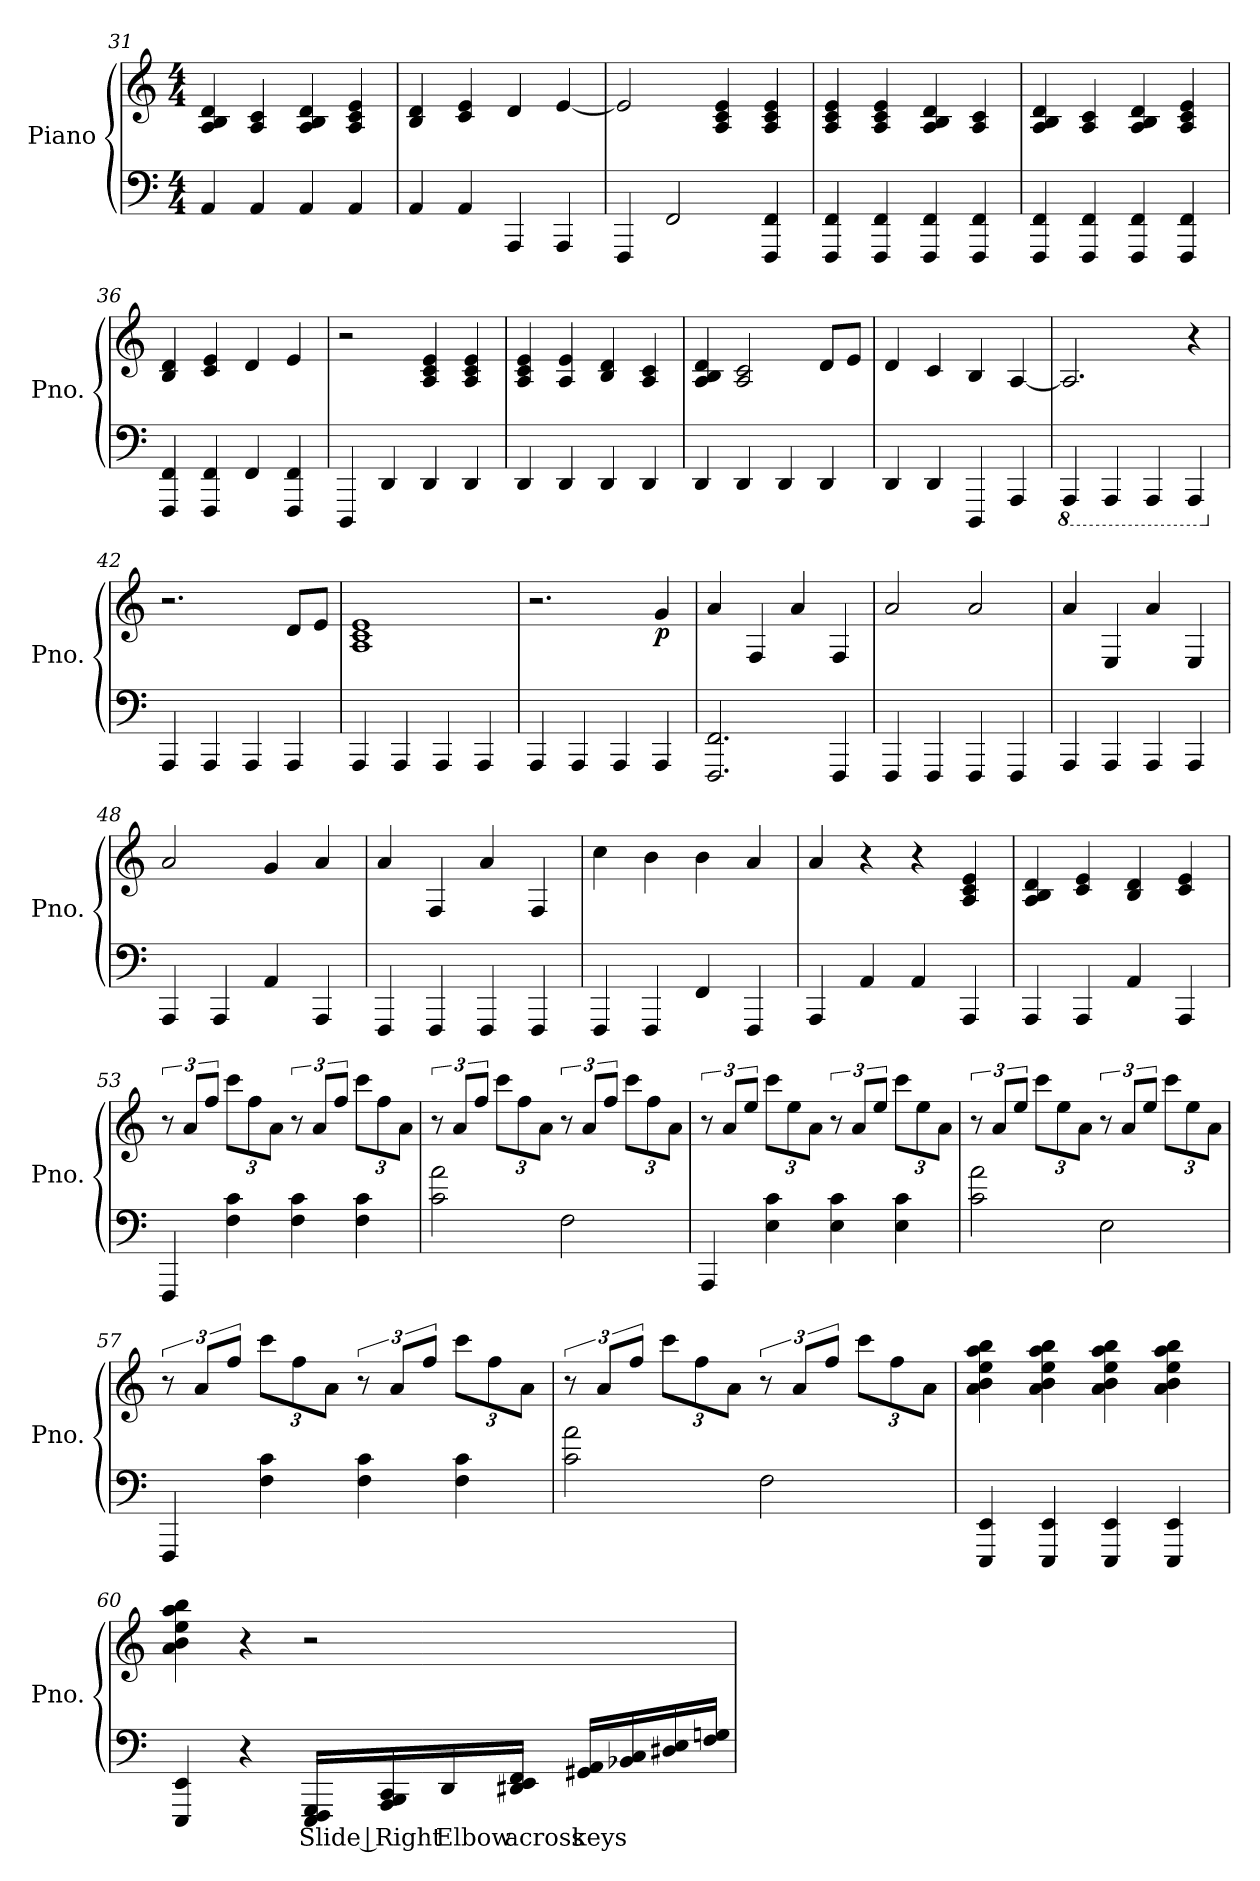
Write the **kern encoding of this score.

**kern	**text	**kern	**dynam
*part1	*part1	*part1	*part1
*staff2	*staff2	*staff1	*staff1/2
*I"Piano	*	*	*
*I'Pno.	*	*	*
*clefF4	*	*clefG2	*
*k[]	*	*k[]	*
*C:	*	*C:	*
*M4/4	*	*M4/4	*
=31	=31	=31	=31
4AA/	.	4A/ 4B/ 4d/	.
4AA/	.	4A/ 4c/	.
4AA/	.	4A/ 4B/ 4d/	.
4AA/	.	4A/ 4c/ 4e/	.
!!LO:LB:g=z
=32	=32	=32	=32
4AA/	.	4B/ 4d/	.
4AA/	.	4c/ 4e/	.
4AAA/	.	4d/	.
4AAA/	.	[4e/	.
=33	=33	=33	=33
4FFF/	.	2e/]	.
2FF/	.	.	.
.	.	4A/ 4c/ 4e/	.
4FFF/ 4FF/	.	4A/ 4c/ 4e/	.
=34	=34	=34	=34
4FFF/ 4FF/	.	4A/ 4c/ 4e/	.
4FFF/ 4FF/	.	4A/ 4c/ 4e/	.
4FFF/ 4FF/	.	4A/ 4B/ 4d/	.
4FFF/ 4FF/	.	4A/ 4c/	.
=35	=35	=35	=35
4FFF/ 4FF/	.	4A/ 4B/ 4d/	.
4FFF/ 4FF/	.	4A/ 4c/	.
4FFF/ 4FF/	.	4A/ 4B/ 4d/	.
4FFF/ 4FF/	.	4A/ 4c/ 4e/	.
=36	=36	=36	=36
4FFF/ 4FF/	.	4B/ 4d/	.
4FFF/ 4FF/	.	4c/ 4e/	.
4FF/	.	4d/	.
4FFF/ 4FF/	.	4e/	.
=37	=37	=37	=37
4DDD/	.	2r	.
4DD/	.	.	.
4DD/	.	4A/ 4c/ 4e/	.
4DD/	.	4A/ 4c/ 4e/	.
=38	=38	=38	=38
4DD/	.	4A/ 4c/ 4e/	.
4DD/	.	4A/ 4e/	.
4DD/	.	4B/ 4d/	.
4DD/	.	4A/ 4c/	.
=39	=39	=39	=39
4DD/	.	4A/ 4B/ 4d/	.
4DD/	.	2A/ 2c/	.
4DD/	.	.	.
4DD/	.	8d/L	.
.	.	8e/J	.
!!LO:LB:g=z
=40	=40	=40	=40
4DD/	.	4d/	.
4DD/	.	4c/	.
4DDD/	.	4B/	.
4AAA/	.	[4A/	.
=41	=41	=41	=41
*8ba	*	*	*
4AAAA/	.	2.A/]	.
4AAAA/	.	.	.
4AAAA/	.	.	.
4AAAA/	.	4r	.
=42	=42	=42	=42
*X8ba	*	*	*
4AAA/	.	2.r	.
4AAA/	.	.	.
4AAA/	.	.	.
4AAA/	.	8d/L	.
.	.	8e/J	.
=43	=43	=43	=43
4AAA/	.	1A 1c 1e	.
4AAA/	.	.	.
4AAA/	.	.	.
4AAA/	.	.	.
=44	=44	=44	=44
4AAA/	.	2.r	.
4AAA/	.	.	.
4AAA/	.	.	.
!	!	!	!LO:DY:b
4AAA/	.	4g/	p
=45	=45	=45	=45
2.FFF/ 2.FF/	.	4a/	.
.	.	4F/	.
.	.	4a/	.
4FFF/	.	4F/	.
=46	=46	=46	=46
4FFF/	.	2a/	.
4FFF/	.	.	.
4FFF/	.	2a/	.
4FFF/	.	.	.
=47	=47	=47	=47
4AAA/	.	4a/	.
4AAA/	.	4E/	.
4AAA/	.	4a/	.
4AAA/	.	4E/	.
!!LO:LB:g=z
=48	=48	=48	=48
4AAA/	.	2a/	.
4AAA/	.	.	.
4AA/	.	4g/	.
4AAA/	.	4a/	.
=49	=49	=49	=49
4FFF/	.	4a/	.
4FFF/	.	4F/	.
4FFF/	.	4a/	.
4FFF/	.	4F/	.
=50	=50	=50	=50
4FFF/	.	4cc\	.
4FFF/	.	4b\	.
4FF/	.	4b\	.
4FFF/	.	4a/	.
=51	=51	=51	=51
4AAA/	.	4a/	.
4AA/	.	4r	.
4AA/	.	4r	.
4AAA/	.	4A/ 4c/ 4e/	.
=52	=52	=52	=52
4AAA/	.	4A/ 4B/ 4d/	.
4AAA/	.	4c/ 4e/	.
4AA/	.	4B/ 4d/	.
4AAA/	.	4c/ 4e/	.
=53	=53	=53	=53
4FFF/	.	12r	.
.	.	12a/L	.
.	.	12ff/J	.
*	*	*Xbrackettup	*
4F\ 4c\	.	12ccc\L	.
.	.	12ff\	.
.	.	12a\J	.
*	*	*brackettup	*
4F\ 4c\	.	12r	.
.	.	12a/L	.
.	.	12ff/J	.
*	*	*Xbrackettup	*
4F\ 4c\	.	12ccc\L	.
.	.	12ff\	.
.	.	12a\J	.
!!LO:PB:g=z
=54	=54	=54	=54
*	*	*brackettup	*
2c\ 2a\	.	12r	.
.	.	12a/L	.
.	.	12ff/J	.
*	*	*Xbrackettup	*
.	.	12ccc\L	.
.	.	12ff\	.
.	.	12a\J	.
*	*	*brackettup	*
2F\	.	12r	.
.	.	12a/L	.
.	.	12ff/J	.
*	*	*Xbrackettup	*
.	.	12ccc\L	.
.	.	12ff\	.
.	.	12a\J	.
=55	=55	=55	=55
*	*	*brackettup	*
4AAA/	.	12r	.
.	.	12a/L	.
.	.	12ee/J	.
*	*	*Xbrackettup	*
4E\ 4c\	.	12ccc\L	.
.	.	12ee\	.
.	.	12a\J	.
*	*	*brackettup	*
4E\ 4c\	.	12r	.
.	.	12a/L	.
.	.	12ee/J	.
*	*	*Xbrackettup	*
4E\ 4c\	.	12ccc\L	.
.	.	12ee\	.
.	.	12a\J	.
=56	=56	=56	=56
*	*	*brackettup	*
2c\ 2a\	.	12r	.
.	.	12a/L	.
.	.	12ee/J	.
*	*	*Xbrackettup	*
.	.	12ccc\L	.
.	.	12ee\	.
.	.	12a\J	.
*	*	*brackettup	*
2E\	.	12r	.
.	.	12a/L	.
.	.	12ee/J	.
*	*	*Xbrackettup	*
.	.	12ccc\L	.
.	.	12ee\	.
.	.	12a\J	.
!!LO:LB:g=z
=57	=57	=57	=57
*	*	*brackettup	*
4FFF/	.	12r	.
.	.	12a/L	.
.	.	12ff/J	.
*	*	*Xbrackettup	*
4F\ 4c\	.	12ccc\L	.
.	.	12ff\	.
.	.	12a\J	.
*	*	*brackettup	*
4F\ 4c\	.	12r	.
.	.	12a/L	.
.	.	12ff/J	.
*	*	*Xbrackettup	*
4F\ 4c\	.	12ccc\L	.
.	.	12ff\	.
.	.	12a\J	.
=58	=58	=58	=58
*	*	*brackettup	*
2c\ 2a\	.	12r	.
.	.	12a/L	.
.	.	12ff/J	.
*	*	*Xbrackettup	*
.	.	12ccc\L	.
.	.	12ff\	.
.	.	12a\J	.
*	*	*brackettup	*
2F\	.	12r	.
.	.	12a/L	.
.	.	12ff/J	.
*	*	*Xbrackettup	*
.	.	12ccc\L	.
.	.	12ff\	.
.	.	12a\J	.
=59	=59	=59	=59
4EEE/ 4EE/	.	4a\ 4b\ 4ee\ 4aa\ 4bb\	.
4EEE/ 4EE/	.	4a\ 4b\ 4ee\ 4aa\ 4bb\	.
4EEE/ 4EE/	.	4a\ 4b\ 4ee\ 4aa\ 4bb\	.
4EEE/ 4EE/	.	4a\ 4b\ 4ee\ 4aa\ 4bb\	.
!!LO:LB:g=z
=60	=60	=60	=60
4EEE/ 4EE/	.	4a\ 4b\ 4ee\ 4aa\ 4bb\	.
4r	.	4r	.
16EEE/ 16FFF/ 16GGG/LL	Slide |	2r	.
16AAA/ 16BBB/ 16CC/	Right	.	.
16DD/	Elbow	.	.
16DD#X/ 16EE/ 16FF/JJ	across	.	.
16GG#X/ 16AA/LL	keys	.	.
16BB-X/ 16C/	.	.	.
16D#X/ 16E/	.	.	.
16F/ 16Gn/JJ	.	.	.
=	=	=	=
*-	*-	*-	*-
